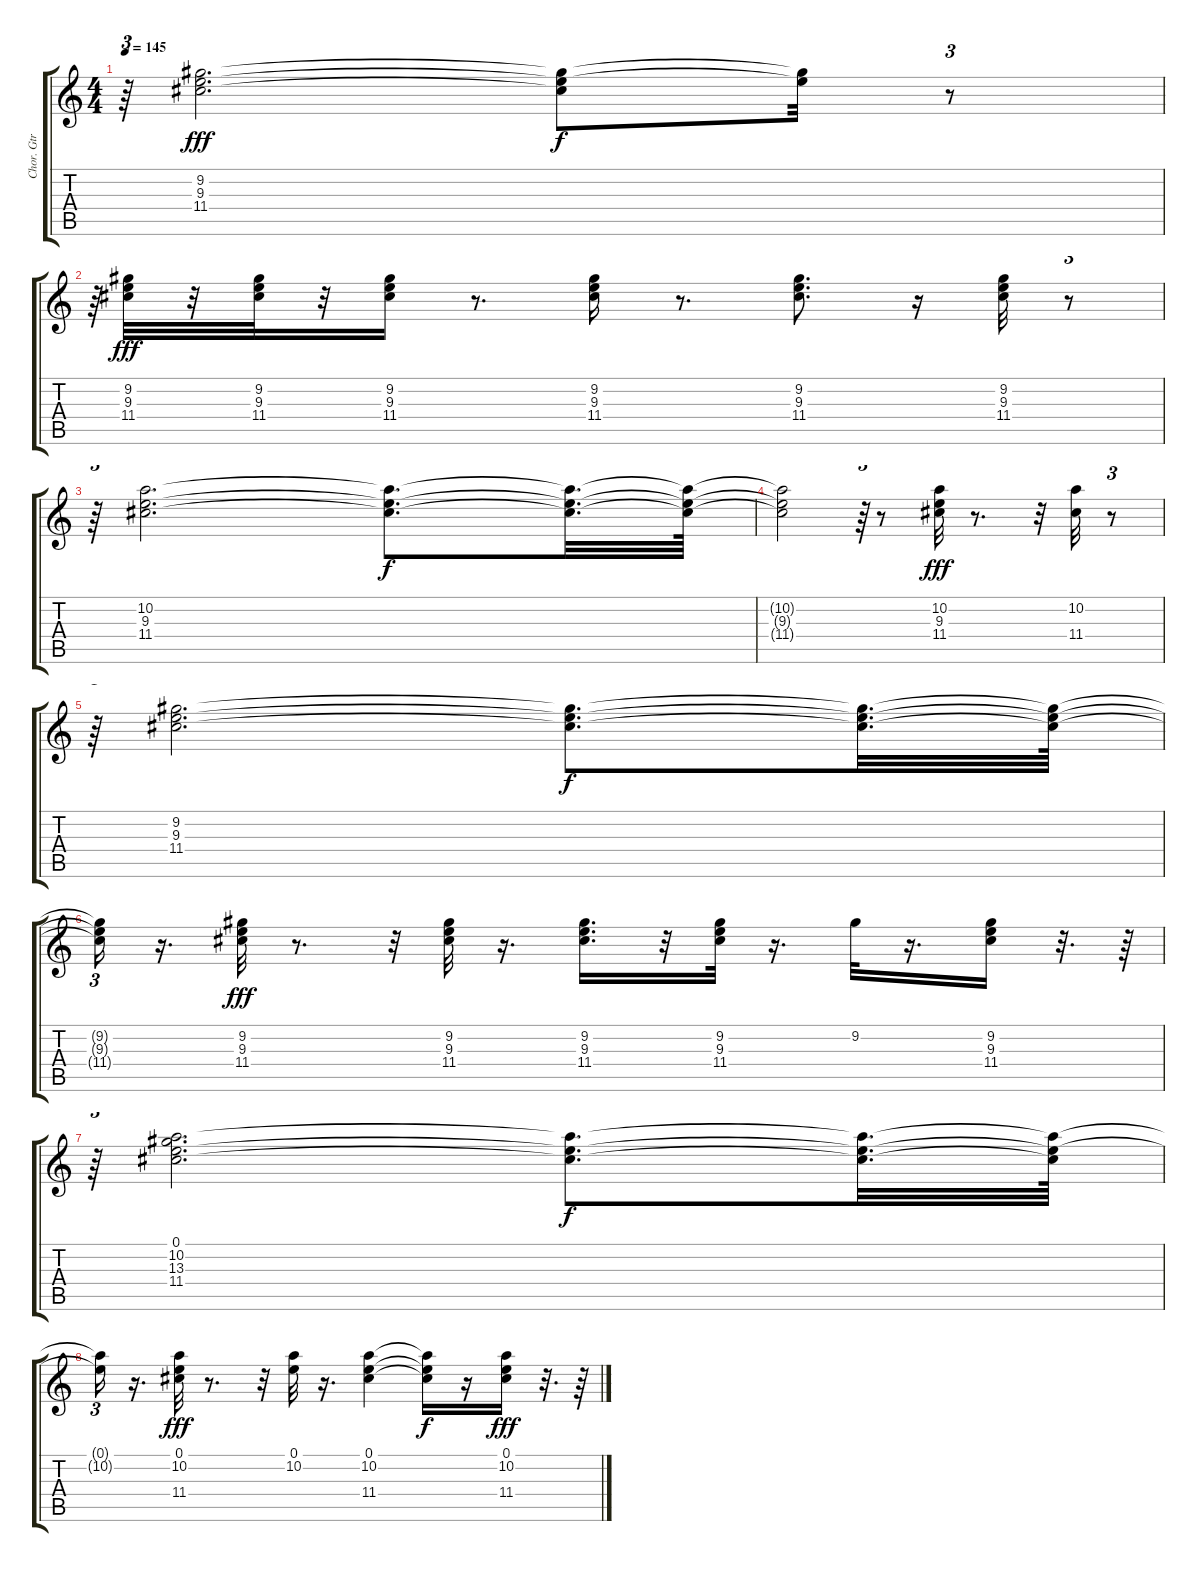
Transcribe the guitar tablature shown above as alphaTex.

\track ("Chor. Gtr" "Chor. Gtr") {instrument electricguitarclean}
\staff {score tabs}
\tuning (E4 B3 G3 D3 A2 E2) {hide}
\ts (4 4)
\tempo 145
\clef g2
\ks c
r.64{tu (3 2) dy fff} (9.2 9.3 11.4).2{d} (9.2{t} 9.3{t} 11.4{t}).8{dy f} (9.2{t} 9.3{t}).32 r.8{tu (3 2)} |
r.64{tu (3 2)} (9.2 9.3 11.4).32{dy fff} r.32 (9.2 9.3 11.4).32 r.32 (9.2 9.3 11.4).16 r.8{d} (9.2 9.3 11.4).16 r.8{d} (9.2 9.3 11.4).8{d} r.16 (9.2 9.3 11.4).32 r.8{tu (3 2)} |
r.64{tu (3 2)} (10.2 9.3 11.4).2{d} (10.2{t} 9.3{t} 11.4{t}).8{d dy f} (10.2{t} 9.3{t} 11.4{t}).32{d} (10.2{t} 9.3{t} 11.4{t}).64 |
(10.2{t} 9.3{t} 11.4{t}).2 r.64{tu (3 2)} r.8 (10.2 9.3 11.4).32{dy fff} r.8{d} r.32 (10.2 11.4).32 r.8{tu (3 2)} |
r.64{tu (3 2)} (9.2 9.3 11.4).2{d} (9.2{t} 9.3{t} 11.4{t}).8{d dy f} (9.2{t} 9.3{t} 11.4{t}).32{d} (9.2{t} 9.3{t} 11.4{t}).64 |
(9.2{t} 9.3{t} 11.4{t}).16{tu (3 2)} r.16{d} (9.2 9.3 11.4).32{dy fff} r.8{d} r.32 (9.2 9.3 11.4).32 r.16{d} (9.2 9.3 11.4).16{d} r.32 (9.2 9.3 11.4).32 r.16{d} 9.2.32 r.16{d} (9.2 9.3 11.4).16 r.32{d} r.64 |
r.64{tu (3 2)} (0.1 10.2 13.3 11.4).2{d} (0.1{t} 10.2{t} 11.4{t}).8{d dy f} (0.1{t} 10.2{t} 11.4{t}).32{d} (0.1{t} 10.2{t} 11.4{t}).64 |
(0.1{t} 10.2{t}).16{tu (3 2)} r.16{d} (0.1 10.2 11.4).32{dy fff} r.8{d} r.32 (0.1 10.2).32 r.16{d} (0.1 10.2 11.4).4 (0.1{t} 10.2{t} 11.4{t}).16{dy f} r.16 (0.1 10.2 11.4).16{dy fff} r.32{d} r.64
